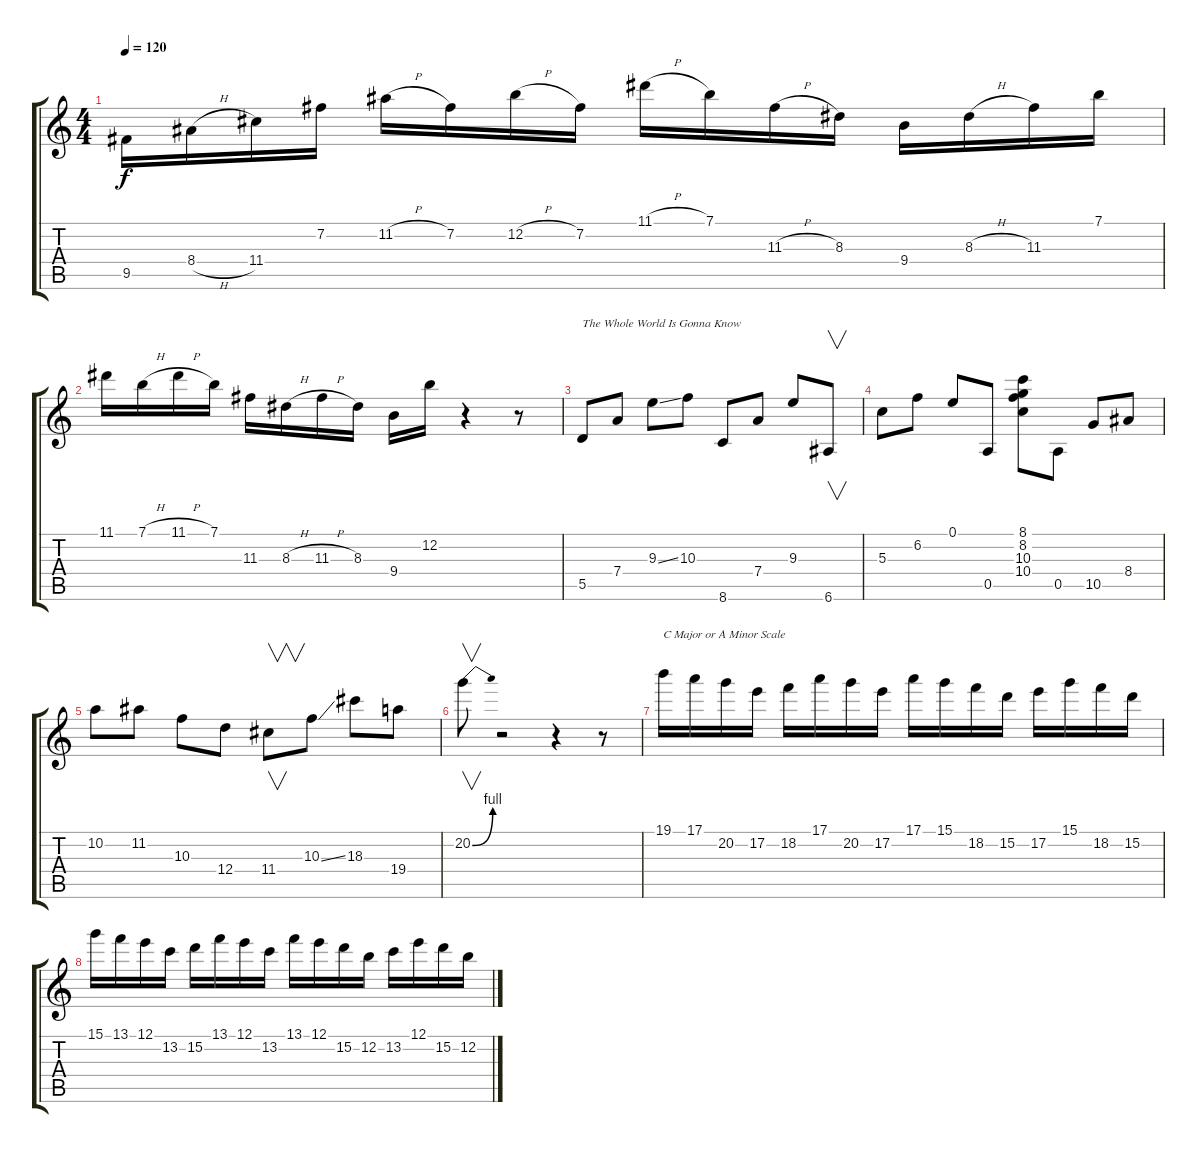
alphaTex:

\track "" {instrument distortionguitar}
\staff {score tabs}
\tuning (E4 B3 G3 D3 A2 E2) {hide}
\ts (4 4)
\tempo 120
\clef g2
\ks c
9.5.16{dy f} 8.4{h}.16 11.4.16 7.2.16 11.2{h}.16 7.2.16 12.2{h}.16 7.2.16 11.1{h}.16 7.1.16 11.3{h}.16 8.3.16 9.4.16 8.3{h}.16 11.3.16 7.1.16 |
11.1.16 7.1{h}.16 11.1{h}.16 7.1.16 11.3.16 8.3{h}.16 11.3{h}.16 8.3.16 9.4.16 12.2.16 r.4 r.8 |
5.5.8{txt "The Whole World Is Gonna Know"} 7.4.8 9.3{ss}.8 10.3.8 8.6.8 7.4.8 9.3.8 6.6.8{v} |
5.3.8 6.2.8 0.1.8 0.5.8 (8.1 8.2 10.3 10.4).8 0.5.8 10.5.8 8.4.8 |
10.2.8 11.2.8 10.3.8 12.4.8 11.4.8{v} 10.3{ss}.8 18.3.8 19.4.8 |
20.2{be (bend 0 0 60 4)}.8{v} r.2 r.4 r.8 |
19.1.16{txt "C Major or A Minor Scale"} 17.1.16 20.2.16 17.2.16 18.2.16 17.1.16 20.2.16 17.2.16 17.1.16 15.1.16 18.2.16 15.2.16 17.2.16 15.1.16 18.2.16 15.2.16 |
15.1.16 13.1.16 12.1.16 13.2.16 15.2.16 13.1.16 12.1.16 13.2.16 13.1.16 12.1.16 15.2.16 12.2.16 13.2.16 12.1.16 15.2.16 12.2.16
